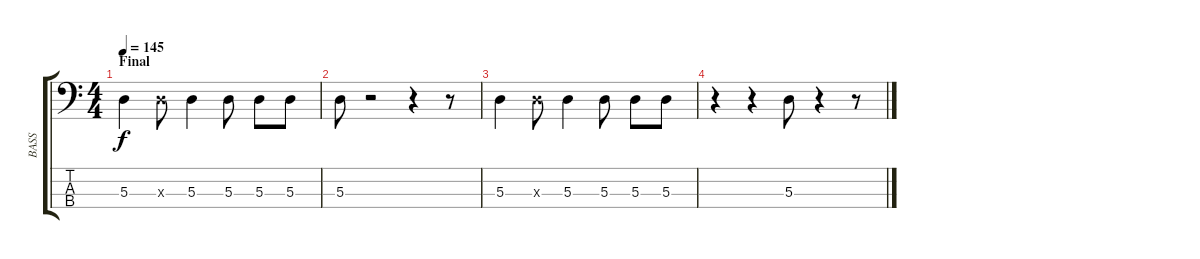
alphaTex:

\track ("BASS" "BASS") {instrument electricbassfinger}
\staff {score tabs}
\tuning (G2 D2 A1 E1) {hide}
\ts (4 4)
\section ("" "Final")
\tempo 145
\clef f4
\ks c
5.3.4{dy f} 5.3{x}.8 5.3.4 5.3.8 5.3.8 5.3.8 |
5.3.8 r.2 r.4 r.8 |
5.3.4 5.3{x}.8 5.3.4 5.3.8 5.3.8 5.3.8 |
r.4 r.4 5.3.8 r.4 r.8
